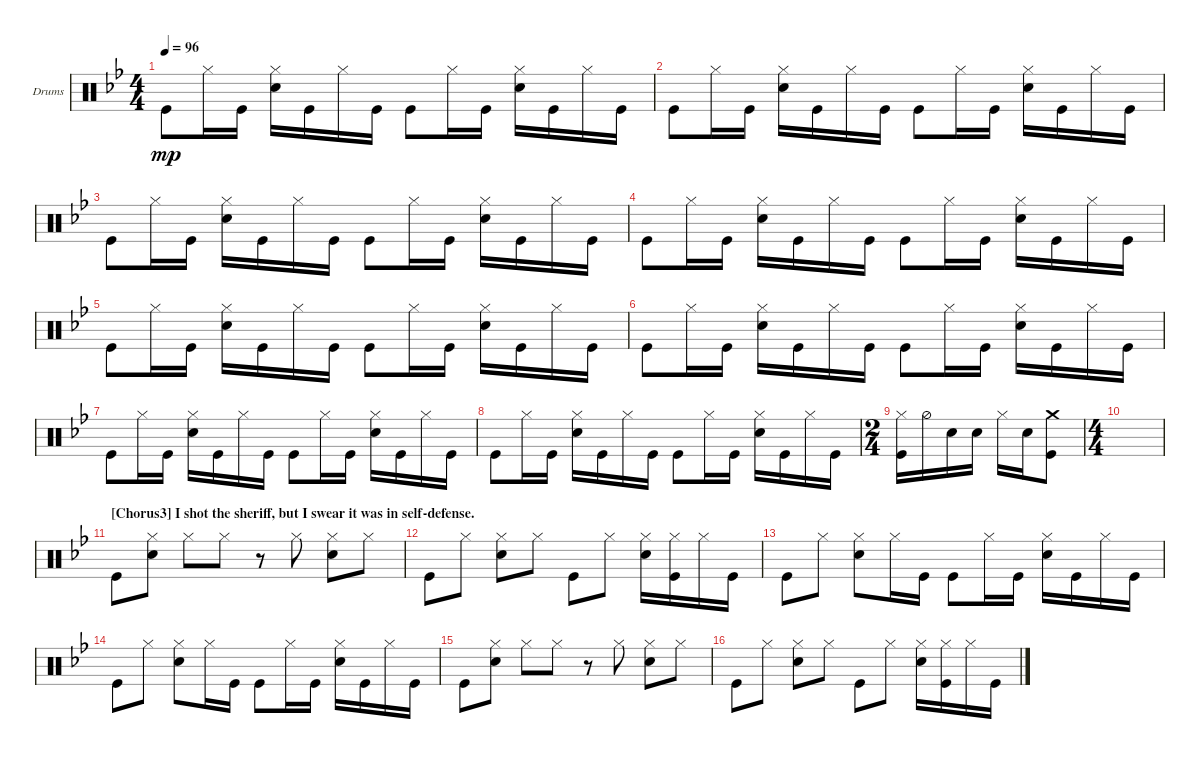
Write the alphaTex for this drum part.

\bracketExtendMode groupsimilarinstruments
\firstSystemTrackNameOrientation horizontal
\otherSystemsTrackNameOrientation horizontal
\track ("Drumkit" "Drums") {instrument percussion}
\staff {score}
\articulation defaults
\ts (4 4)
\tempo 96
\clef neutral
\scale
0.333333
\ks gminor "Kick (hit)".8{dy mp} "Hi-Hat (closed)".16 "Kick (hit)".16
("Hi-Hat (closed)" "Snare (hit) 2").16 "Kick (hit)".16 "Hi-Hat (closed)".16 "Kick (hit)".16 "Kick (hit)".8 "Hi-Hat (closed)".16 "Kick (hit)".16 ("Hi-Hat (closed)" "Snare (hit) 2").16 "Kick (hit)".16 "Hi-Hat (closed)".16 "Kick (hit)".16 |
\scale
0.333333 "Kick (hit)".8 "Hi-Hat (closed)".16 "Kick (hit)".16 ("Hi-Hat (closed)" "Snare (hit) 2").16 "Kick (hit)".16 "Hi-Hat (closed)".16 "Kick (hit)".16 "Kick (hit)".8 "Hi-Hat (closed)".16 "Kick (hit)".16 ("Hi-Hat (closed)" "Snare (hit) 2").16 "Kick (hit)".16 "Hi-Hat (closed)".16 "Kick (hit)".16 |
\scale
0.333333 "Kick (hit)".8 "Hi-Hat (closed)".16 "Kick (hit)".16 ("Hi-Hat (closed)" "Snare (hit) 2").16 "Kick (hit)".16 "Hi-Hat (closed)".16 "Kick (hit)".16 "Kick (hit)".8 "Hi-Hat (closed)".16 "Kick (hit)".16 ("Hi-Hat (closed)" "Snare (hit) 2").16 "Kick (hit)".16 "Hi-Hat (closed)".16 "Kick (hit)".16 |
\scale
0.333333 "Kick (hit)".8 "Hi-Hat (closed)".16 "Kick (hit)".16 ("Hi-Hat (closed)" "Snare (hit) 2").16 "Kick (hit)".16 "Hi-Hat (closed)".16 "Kick (hit)".16 "Kick (hit)".8 "Hi-Hat (closed)".16 "Kick (hit)".16 ("Hi-Hat (closed)" "Snare (hit) 2").16 "Kick (hit)".16 "Hi-Hat (closed)".16 "Kick (hit)".16 |
\scale
0.333333 "Kick (hit)".8 "Hi-Hat (closed)".16 "Kick (hit)".16 ("Hi-Hat (closed)" "Snare (hit) 2").16 "Kick (hit)".16 "Hi-Hat (closed)".16 "Kick (hit)".16 "Kick (hit)".8 "Hi-Hat (closed)".16 "Kick (hit)".16 ("Hi-Hat (closed)" "Snare (hit) 2").16 "Kick (hit)".16 "Hi-Hat (closed)".16 "Kick (hit)".16 |
\scale
0.333333 "Kick (hit)".8 "Hi-Hat (closed)".16 "Kick (hit)".16 ("Hi-Hat (closed)" "Snare (hit) 2").16 "Kick (hit)".16 "Hi-Hat (closed)".16 "Kick (hit)".16 "Kick (hit)".8 "Hi-Hat (closed)".16 "Kick (hit)".16 ("Hi-Hat (closed)" "Snare (hit) 2").16 "Kick (hit)".16 "Hi-Hat (closed)".16 "Kick (hit)".16 |
\scale
0.333333 "Kick (hit)".8 "Hi-Hat (closed)".16 "Kick (hit)".16 ("Hi-Hat (closed)" "Snare (hit) 2").16 "Kick (hit)".16 "Hi-Hat (closed)".16 "Kick (hit)".16 "Kick (hit)".8 "Hi-Hat (closed)".16 "Kick (hit)".16 ("Hi-Hat (closed)" "Snare (hit) 2").16 "Kick (hit)".16 "Hi-Hat (closed)".16 "Kick (hit)".16 |
\scale
0.218391 "Kick (hit)".8 "Hi-Hat (closed)".16 "Kick (hit)".16 ("Hi-Hat (closed)" "Snare (hit) 2").16 "Kick (hit)".16 "Hi-Hat (closed)".16 "Kick (hit)".16 "Kick (hit)".8 "Hi-Hat (closed)".16 "Kick (hit)".16 ("Hi-Hat (closed)" "Snare (hit) 2").16 "Kick (hit)".16 "Hi-Hat (closed)".16 "Kick (hit)".16 |
\ts (2 4)
\beaming (8 2 2)
\scale
0.390805 ("Kick (hit)" "Hi-Hat (closed)").16 "Hi-Hat (half)".16 "Snare (hit) 2".16 "Snare (hit) 2".16 "Hi-Hat (closed)".16 "Snare (hit) 2".16 ("Kick (hit)" "Crash medium (hit)").8 |
\ts (4 4)
\beaming (8 2 2 2 2)
\scale
0.390805 |
\section ("" "[Chorus3] I shot the sheriff, but I swear it was in self-defense.")
\scale
0.333333 "Kick (hit)".8 ("Hi-Hat (closed)" "Snare (hit) 2").8 "Hi-Hat (closed)".8 "Hi-Hat (closed)".8 r.8 "Hi-Hat (closed)".8 ("Hi-Hat (closed)" "Snare (hit) 2").8 "Hi-Hat (closed)".8 |
\scale
0.333333 "Kick (hit)".8 "Hi-Hat (closed)".8 ("Hi-Hat (closed)" "Snare (hit) 2").8 "Hi-Hat (closed)".8 "Kick (hit)".8 "Hi-Hat (closed)".8 ("Hi-Hat (closed)" "Snare (hit) 2").16 ("Hi-Hat (closed)" "Kick (hit)").16 "Hi-Hat (closed)".16 "Kick (hit)".16 |
\scale
0.333333 "Kick (hit)".8 "Hi-Hat (closed)".8 ("Hi-Hat (closed)" "Snare (hit) 2").8 "Hi-Hat (closed)".16 "Kick (hit)".16 "Kick (hit)".8 "Hi-Hat (closed)".16 "Kick (hit)".16 ("Hi-Hat (closed)" "Snare (hit) 2").16 "Kick (hit)".16 "Hi-Hat (closed)".16 "Kick (hit)".16 |
\scale
0.333333 "Kick (hit)".8 "Hi-Hat (closed)".8 ("Hi-Hat (closed)" "Snare (hit) 2").8 "Hi-Hat (closed)".16 "Kick (hit)".16 "Kick (hit)".8 "Hi-Hat (closed)".16 "Kick (hit)".16 ("Hi-Hat (closed)" "Snare (hit) 2").16 "Kick (hit)".16 "Hi-Hat (closed)".16 "Kick (hit)".16 |
\scale
0.333333 "Kick (hit)".8 ("Hi-Hat (closed)" "Snare (hit) 2").8 "Hi-Hat (closed)".8 "Hi-Hat (closed)".8 r.8 "Hi-Hat (closed)".8 ("Hi-Hat (closed)" "Snare (hit) 2").8 "Hi-Hat (closed)".8 |
\scale
0.333333 "Kick (hit)".8 "Hi-Hat (closed)".8 ("Hi-Hat (closed)" "Snare (hit) 2").8 "Hi-Hat (closed)".8 "Kick (hit)".8 "Hi-Hat (closed)".8 ("Hi-Hat (closed)" "Snare (hit) 2").16 ("Hi-Hat (closed)" "Kick (hit)").16 "Hi-Hat (closed)".16 "Kick (hit)".16
